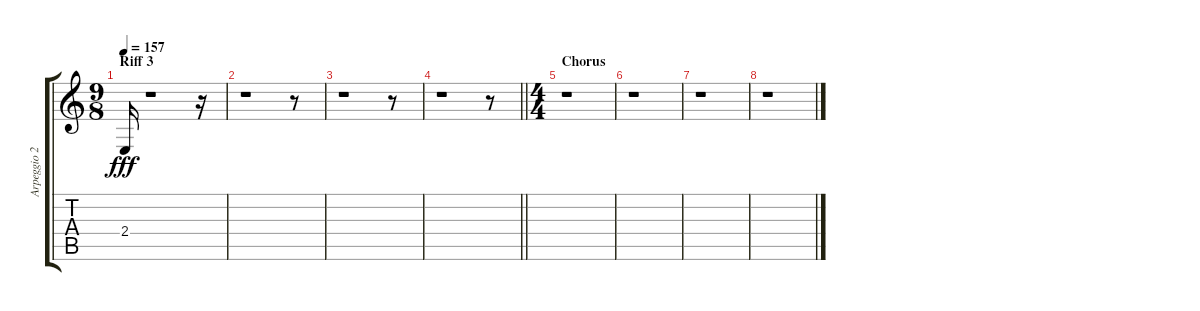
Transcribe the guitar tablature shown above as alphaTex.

\track ("Arpeggio 2" "Arpeggio 2") {instrument lead3calliope}
\staff {score tabs}
\tuning (E4 B3 G3 D3 A2 E2) {hide}
\ts (9 8)
\section ("" "Riff 3")
\tempo 157
\clef g2
\ks c
2.4.16{dy fff} r.1 r.16 |
r.1 r.8 |
r.1 r.8 |
\barLineRight lightlight
r.1 r.8 |
\ts (4 4)
\section ("" "Chorus")
r.1 |
r.1 |
r.1 |
r.1
